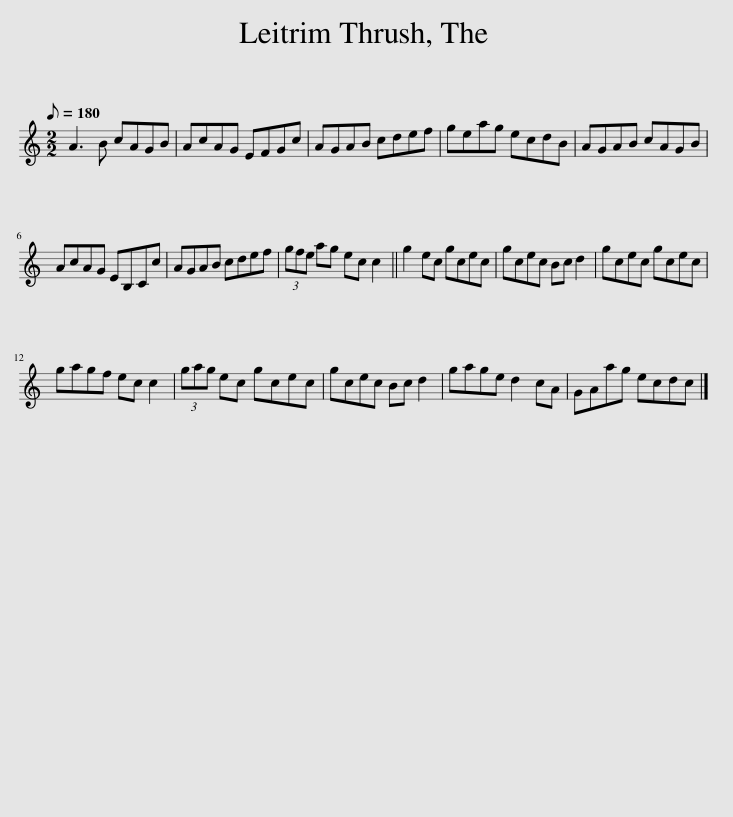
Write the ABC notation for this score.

X:1
L:1/8
Q:1/8=180
M:2/2
I:linebreak $
K:C
V:1 treble
V:1
 A3 B cAGB | AcAG EFGc | AGAB cdef | geag ecdB | AGAB cAGB |$ %5
 AcAG EB,Cc | AGAB cdef | (3gfe ag ec c2 || g2 ec gcec | gcec Bc d2 | %10
 gcec gcec |$ gagf ec c2 | (3gag ec gcec | gcec Bc d2 | gage d2 cA | %15
 GAag ecdc |] %16
